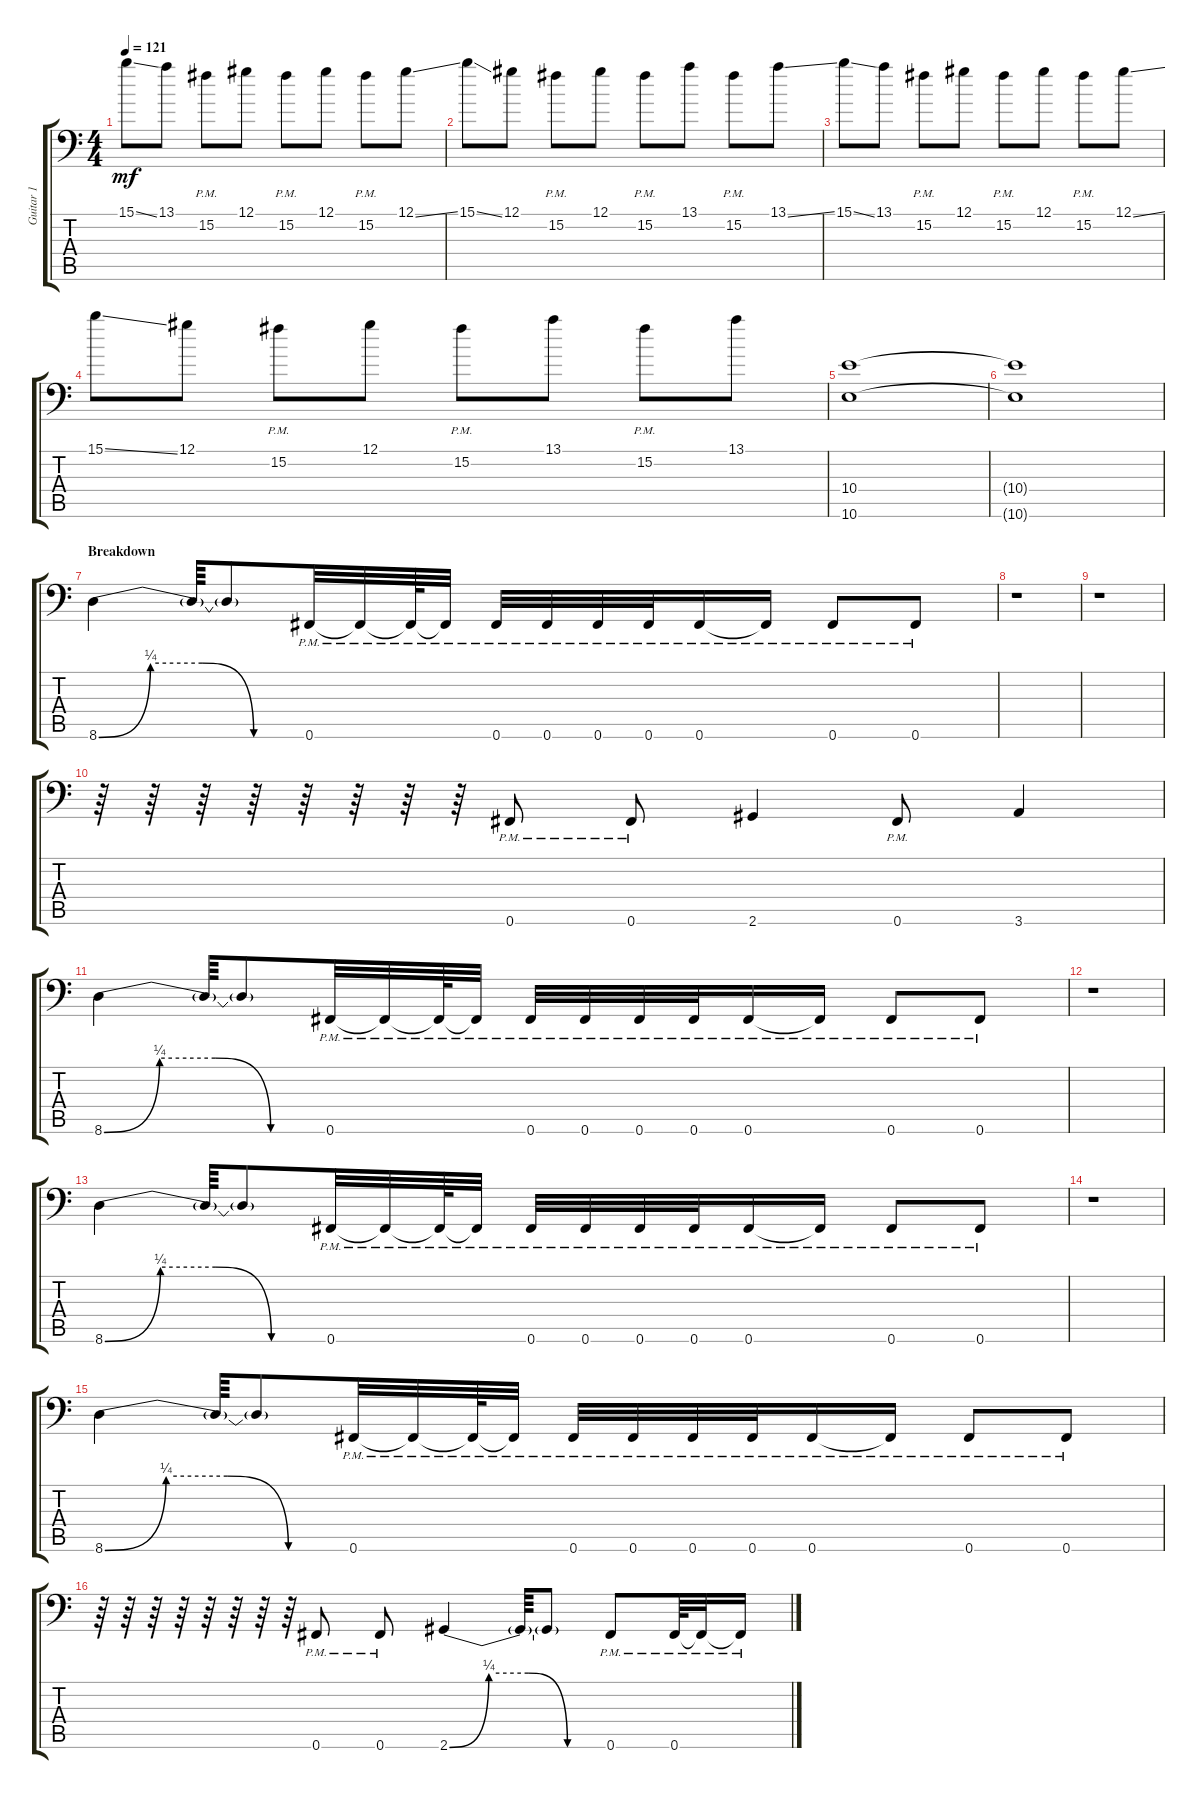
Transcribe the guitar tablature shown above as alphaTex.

\track ("Guitar 1" "Guitar 1") {instrument distortionguitar}
\staff {score tabs}
\tuning (Ab3 Eb3 B2 Gb2 Db2 Gb1) {hide}
\ts (4 4)
\tempo 121
\clef f4
\ks c
15.1{ss}.8{dy mf} 13.1.8 15.2{pm}.8 12.1.8 15.2{pm}.8 12.1.8 15.2{pm}.8 12.1{ss}.8 |
15.1{ss}.8 12.1.8 15.2{pm}.8 12.1.8 15.2{pm}.8 13.1.8 15.2{pm}.8 13.1{ss}.8 |
15.1{ss}.8 13.1.8 15.2{pm}.8 12.1.8 15.2{pm}.8 12.1.8 15.2{pm}.8 12.1{ss}.8 |
15.1{ss}.8 12.1.8 15.2{pm}.8 12.1.8 15.2{pm}.8 13.1.8 15.2{pm}.8 13.1.8 |
(10.4 10.6).1 |
(10.4{t} 10.6{t}).1 |
\section ("" "Breakdown")
8.6{be (custom 0 0 15 1 30 1 45 0 60 0)}.4 8.6{t}.64 8.6{t}.8 0.6{pm}.32 0.6{pm t}.32 0.6{pm t}.64 0.6{pm t}.32 0.6{pm}.32 0.6{pm}.32 0.6{pm}.32 0.6{pm}.32 0.6{pm}.16 0.6{pm t}.16 0.6{pm}.8 0.6{pm}.8 |
r.1 |
r.1 |
r.64 r.64 r.64 r.64 r.64 r.64 r.64 r.64 0.6{pm}.8 0.6{pm}.8 2.6.4 0.6{pm}.8 3.6.4 |
8.6{be (custom 0 0 15 1 30 1 45 0 60 0)}.4 8.6{t}.64 8.6{t}.8 0.6{pm}.32 0.6{pm t}.32 0.6{pm t}.64 0.6{pm t}.32 0.6{pm}.32 0.6{pm}.32 0.6{pm}.32 0.6{pm}.32 0.6{pm}.16 0.6{pm t}.16 0.6{pm}.8 0.6{pm}.8 |
r.1 |
8.6{be (custom 0 0 15 1 30 1 45 0 60 0)}.4 8.6{t}.64 8.6{t}.8 0.6{pm}.32 0.6{pm t}.32 0.6{pm t}.64 0.6{pm t}.32 0.6{pm}.32 0.6{pm}.32 0.6{pm}.32 0.6{pm}.32 0.6{pm}.16 0.6{pm t}.16 0.6{pm}.8 0.6{pm}.8 |
r.1 |
8.6{be (custom 0 0 15 1 30 1 45 0 60 0)}.4 8.6{t}.64 8.6{t}.8 0.6{pm}.32 0.6{pm t}.32 0.6{pm t}.64 0.6{pm t}.32 0.6{pm}.32 0.6{pm}.32 0.6{pm}.32 0.6{pm}.32 0.6{pm}.16 0.6{pm t}.16 0.6{pm}.8 0.6{pm}.8 |
r.64 r.64 r.64 r.64 r.64 r.64 r.64 r.64 0.6{pm}.8 0.6{pm}.8 2.6{be (custom 0 0 15 1 30 1 45 0 60 0)}.4 2.6{t}.64 2.6{t}.8 0.6{pm}.8 0.6{pm}.64 0.6{pm t}.32 0.6{pm t}.16
